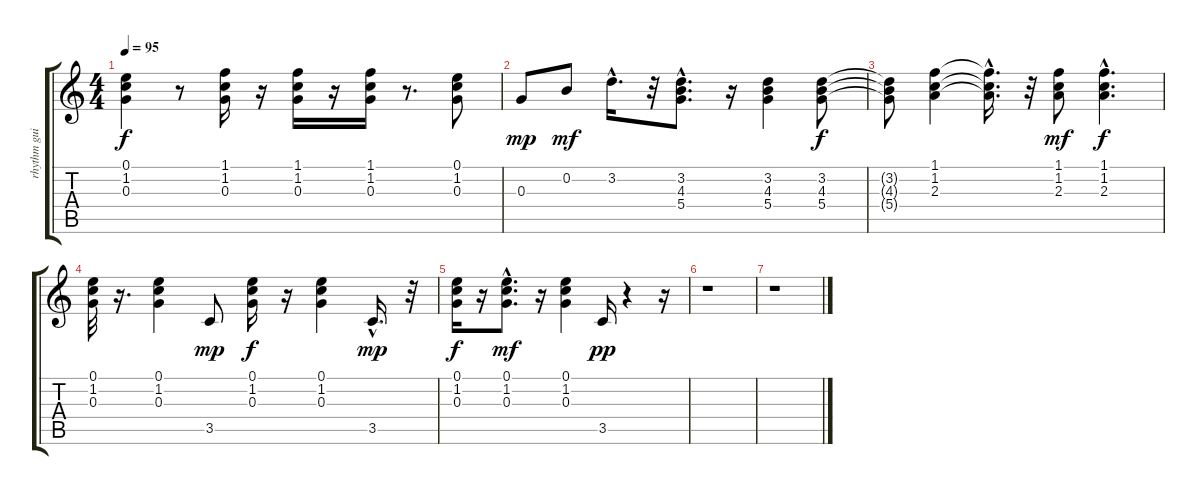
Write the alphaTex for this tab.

\track ("rhythm guitar       " "rhythm gui") {instrument acousticguitarsteel}
\staff {score tabs}
\tuning (E4 B3 G3 D3 A2 E2) {hide}
\ts (4 4)
\tempo 95
\clef g2
\ks c
(0.1 1.2 0.3).4{dy f} r.8 (1.1 1.2 0.3).16 r.16 (1.1 1.2 0.3).16 r.16 (1.1 1.2 0.3).16 r.8{d} (0.1 1.2 0.3).8 |
0.3.8{dy mp} 0.2.8{dy mf} 3.2{hac}.16{d} r.32 (3.2{hac} 4.3{hac} 5.4{hac}).8{d} r.16 (3.2 4.3 5.4).4 (3.2 4.3 5.4).8{dy f} |
(3.2{t} 4.3{t} 5.4{t}).8 (1.1 1.2 2.3).4 (1.1{hac t} 1.2{hac t} 2.3{hac t}).16{d} r.32 (1.1 1.2 2.3).8{dy mf} (1.1{hac} 1.2{hac} 2.3{hac}).4{d dy f} |
(0.1 1.2 0.3).32 r.16{d} (0.1 1.2 0.3).4 3.5.8{dy mp} (0.1 1.2 0.3).16{dy f} r.16 (0.1 1.2 0.3).4 3.5{hac}.16{d dy mp} r.32 |
(0.1 1.2 0.3).16{dy f} r.16 (0.1{hac} 1.2{hac} 0.3{hac}).8{d dy mf} r.16 (0.1 1.2 0.3).4 3.5.16{dy pp} r.4 r.16 |
r.1 |
r.1
